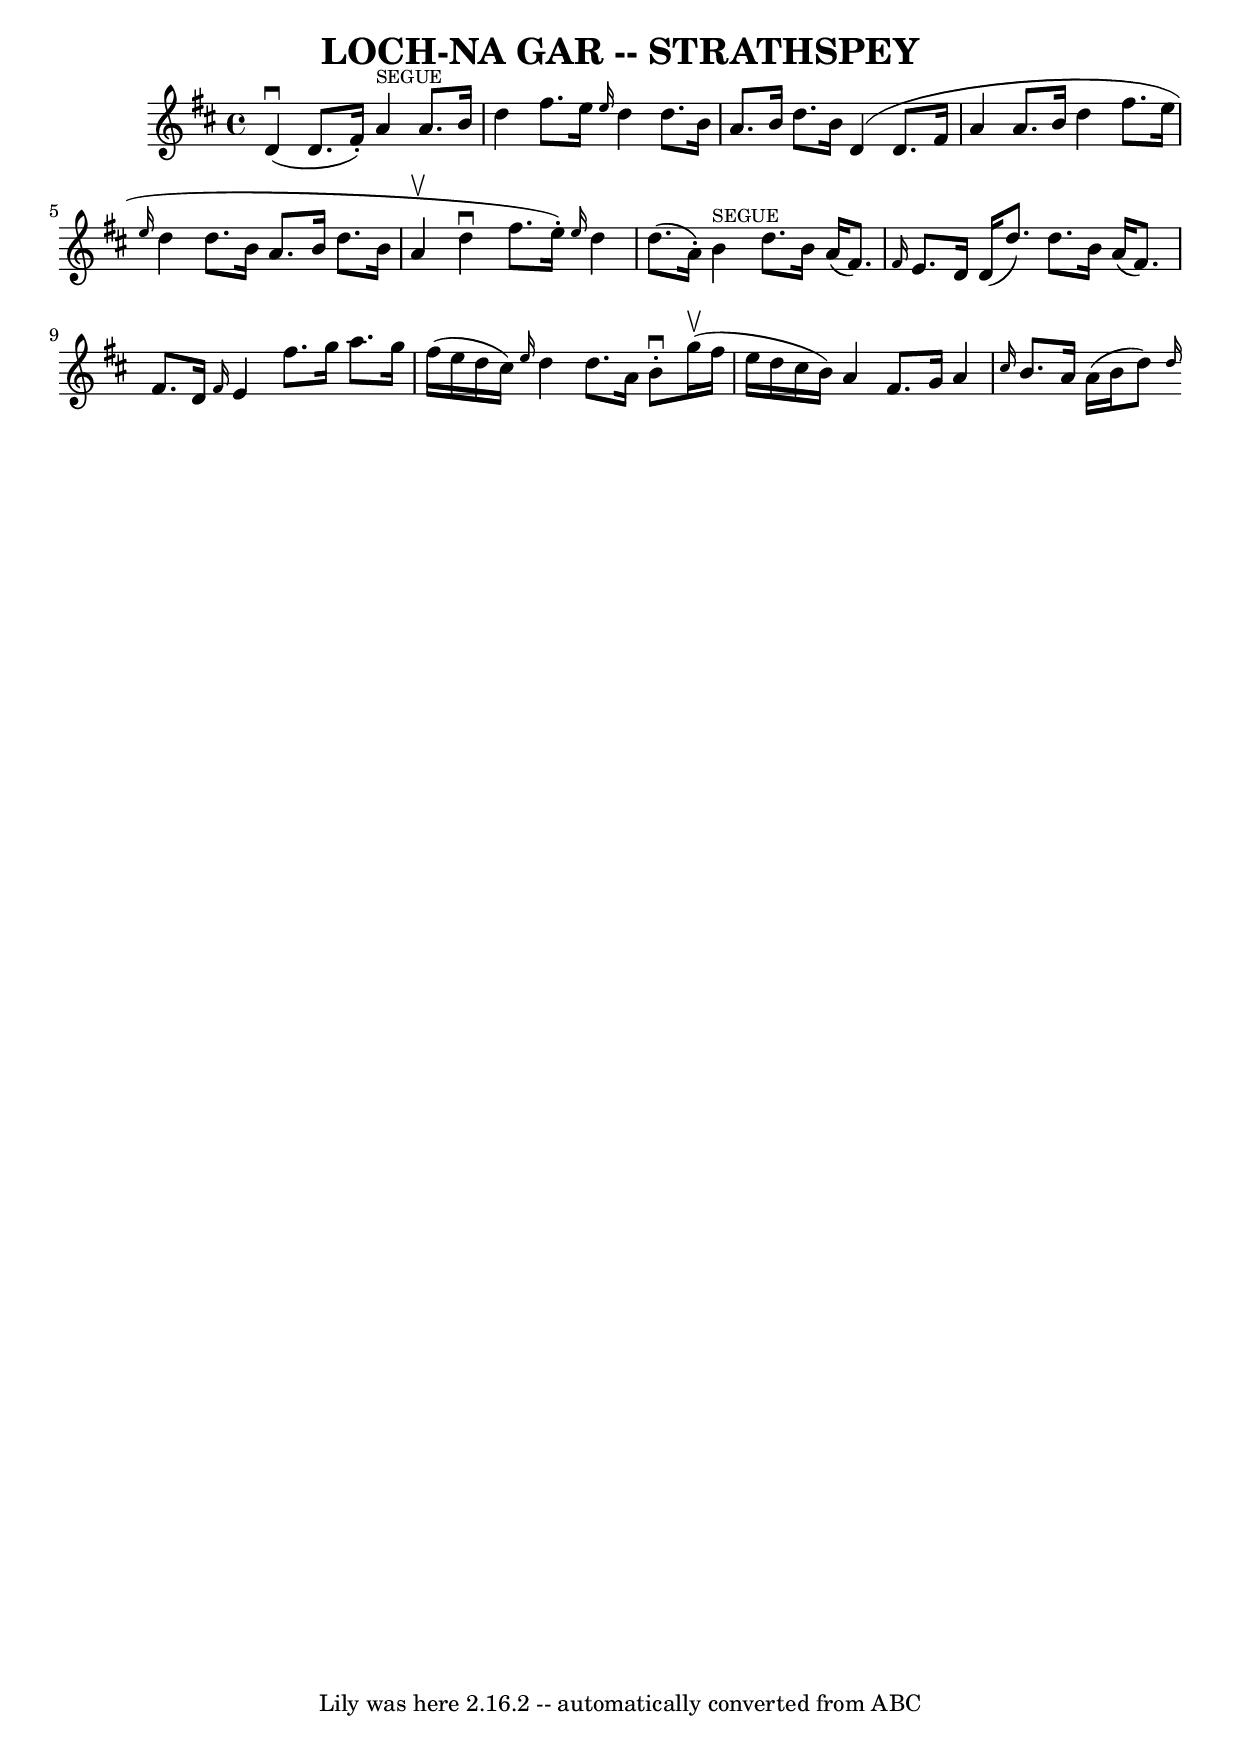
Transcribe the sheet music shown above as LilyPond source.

\version "2.16.2"
\include "Mammoth.ily"
\header {
  %% book = "Ryan's Mammoth Collection of Fiddle Tunes"
 crossRefNumber = "1"
 footnotes = ""
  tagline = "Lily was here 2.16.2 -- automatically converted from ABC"
  title = "LOCH-NA GAR -- STRATHSPEY"

}
voicedefault =  {


  \override Staff.TimeSignature #'style = #'C
  \time 4/4 % %slurgracf 1
  
  \key d \major
 d'4 (^\downbow d'8. (fs'16-.) a'4^\segue a'8. b'16     |
 d''4 fs''8. e''16  \grace { e''16  
			     } d''4 d''8. b'16     |
 a'8. b'16 d''8. b'16 d'4 (d'8. fs'16 a'4 a'8. b'16    |
 d''4 fs''8.    
 e''16  \grace { e''16   		} d''4 d''8. b'16     |
 a'8. b'16 d''8. b'16 a'4 (^\upbow    |
 d''4^\downbow   
 fs''8. (e''16-.) \grace { e''16   			    } d''4 d''8. (a'16-.)     |
 b'4^\segue d''8. b'16 a'16 ((fs'8.) \grace {  
 fs'16     } e'8. d'16 d'16 (d''8.) d''8. b'16     |
  
 a'16 (fs'8.) fs'8. d'16  \grace { fs'16  
				    } e'4 fs''8. g''16     |
 a''8. g''16 fs''16 (e''16 d''16 cs''16) \grace { e''16   	    } d''4 d''8. a'16     |
 b'8^\downbow-.   
 g''16 (^\upbow fs''16 e''16 d''16 cs''16 b'16) a'4 fs'8. g'16     |
 a'4  \grace { cs''16  
	      } b'8. a'16    
 a'16 (b'16 d''8)   \grace { d''16 (
			    }   

}

\score{
  <<

    \context Staff="default"
    {
      \voicedefault 
      
    }

  >>
  \layout {
    
  }
  \midi {
  }

}
